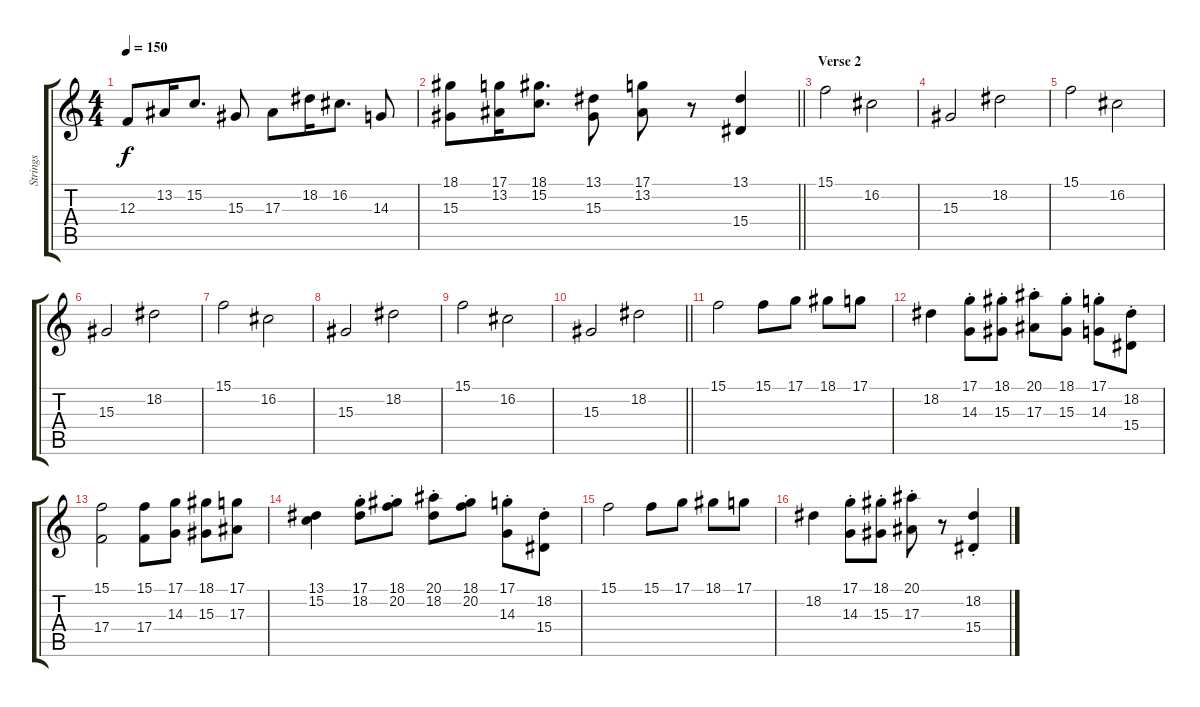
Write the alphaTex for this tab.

\track ("Strings" "Strings") {instrument stringensemble1}
\staff {score tabs}
\tuning (D4 A3 F3 C3 G2 D2) {hide}
\ts (4 4)
\section ("" "")
\tempo 150
\clef g2
\ks c
12.3.8{dy f} 13.2.16 15.2.8{d} 15.3.8 17.3.8 18.2.16 16.2.8{d} 14.3.8 |
\barLineRight lightlight
(18.1 15.3).8 (17.1 13.2).16 (18.1 15.2).8{d} (13.1 15.3).8 (17.1 13.2).8 r.8 (13.1 15.4).4 |
\section ("" "Verse 2")
15.1.2 16.2.2 |
15.3.2 18.2.2 |
15.1.2 16.2.2 |
15.3.2 18.2.2 |
15.1.2 16.2.2 |
15.3.2 18.2.2 |
15.1.2 16.2.2 |
\barLineRight lightlight
15.3.2 18.2.2 |
\section ("" "")
15.1.2 15.1.8 17.1.8 18.1.8 17.1.8 |
18.2.4 (17.1{st} 14.3{st}).8 (18.1{st} 15.3{st}).8 (20.1{st} 17.3{st}).8 (18.1{st} 15.3{st}).8 (17.1{st} 14.3{st}).8 (18.2{st} 15.4{st}).8 |
(15.1 17.4).2 (15.1 17.4).8 (17.1 14.3).8 (18.1 15.3).8 (17.1 17.3).8 |
(13.1 15.2).4 (17.1{st} 18.2).8 (18.1{st} 20.2).8 (20.1{st} 18.2).8 (18.1{st} 20.2).8 (17.1{st} 14.3).8 (18.2{st} 15.4).8 |
15.1.2 15.1.8 17.1.8 18.1.8 17.1.8 |
18.2.4 (17.1{st} 14.3{st}).8 (18.1{st} 15.3{st}).8 (20.1{st} 17.3{st}).8 r.8 (18.2{st} 15.4{st}).4
